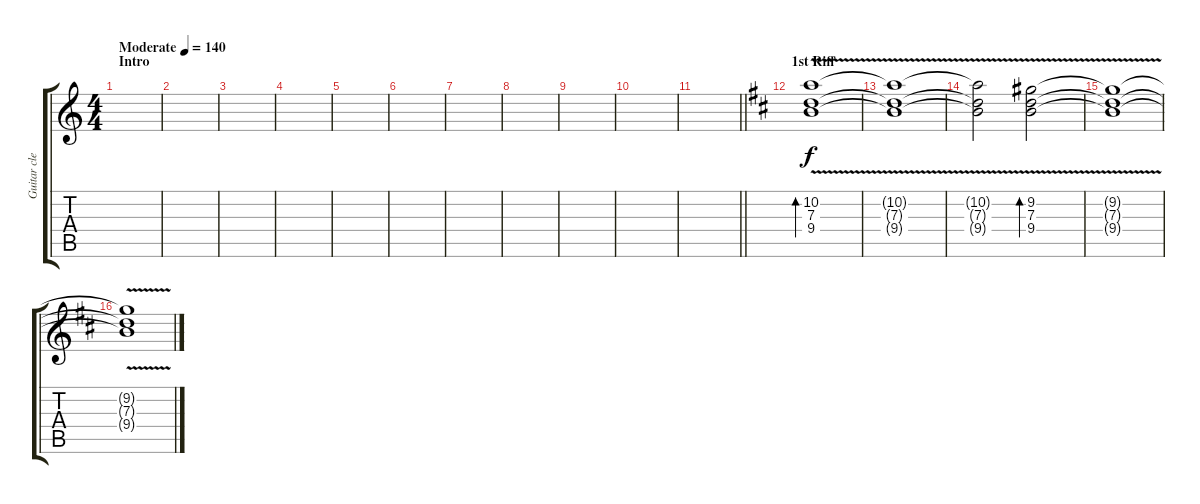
\track ("Guitar clean" "Guitar cle") {instrument electricguitarjazz}
\staff {score tabs}
\tuning (E4 B3 G3 D3 A2 E2) {hide}
\ts (4 4)
\section ("" "Intro")
\tempo (140 "Moderate")
\clef g2
\ks c
|
|
|
|
|
|
|
|
|
|
\barLineRight lightlight
|
\section ("" "1st Riff")
\ks d
(10.2{v} 7.3{v} 9.4{v}).1{bd 480} |
(10.2{v t} 7.3{v t} 9.4{v t}).1 |
(10.2{v t} 7.3{v t} 9.4{v t}).2 (9.2{v} 7.3{v} 9.4{v}).2{bd 240} |
(9.2{v t} 7.3{v t} 9.4{v t}).1 |
(9.2{v t} 7.3{v t} 9.4{v t}).1
